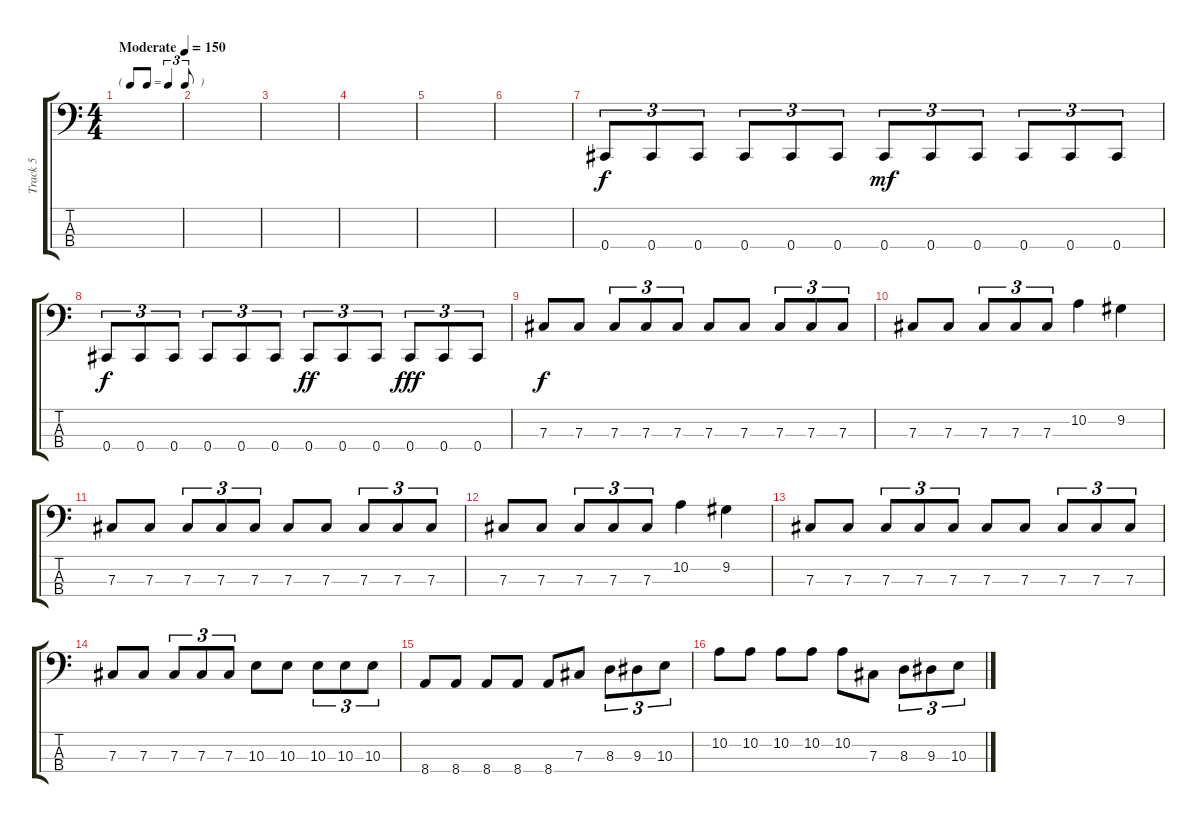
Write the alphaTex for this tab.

\track ("Track 5" "Track 5") {instrument electricbassfinger}
\staff {score tabs}
\tuning (E2 B1 Gb1 Db1) {hide}
\ts (4 4)
\tf triplet8th
\tempo (150 "Moderate")
\clef f4
\ks c
|
|
|
|
|
|
0.4.8{tu (3 2) instrument slapbass1} 0.4.8{tu (3 2)} 0.4.8{tu (3 2)} 0.4.8{tu (3 2)} 0.4.8{tu (3 2)} 0.4.8{tu (3 2)} 0.4.8{tu (3 2) dy mf} 0.4.8{tu (3 2)} 0.4.8{tu (3 2)} 0.4.8{tu (3 2)} 0.4.8{tu (3 2)} 0.4.8{tu (3 2)} |
0.4.8{tu (3 2) dy f} 0.4.8{tu (3 2)} 0.4.8{tu (3 2)} 0.4.8{tu (3 2)} 0.4.8{tu (3 2)} 0.4.8{tu (3 2)} 0.4.8{tu (3 2) dy ff} 0.4.8{tu (3 2)} 0.4.8{tu (3 2)} 0.4.8{tu (3 2) dy fff} 0.4.8{tu (3 2)} 0.4.8{tu (3 2)} |
7.3.8{dy f volume 16 instrument electricbassfinger} 7.3.8 7.3.8{tu (3 2)} 7.3.8{tu (3 2)} 7.3.8{tu (3 2)} 7.3.8 7.3.8 7.3.8{tu (3 2)} 7.3.8{tu (3 2)} 7.3.8{tu (3 2)} |
7.3.8 7.3.8 7.3.8{tu (3 2)} 7.3.8{tu (3 2)} 7.3.8{tu (3 2)} 10.2.4 9.2.4 |
7.3.8{volume 16} 7.3.8 7.3.8{tu (3 2)} 7.3.8{tu (3 2)} 7.3.8{tu (3 2)} 7.3.8 7.3.8 7.3.8{tu (3 2)} 7.3.8{tu (3 2)} 7.3.8{tu (3 2)} |
7.3.8 7.3.8 7.3.8{tu (3 2)} 7.3.8{tu (3 2)} 7.3.8{tu (3 2)} 10.2.4 9.2.4 |
7.3.8 7.3.8 7.3.8{tu (3 2)} 7.3.8{tu (3 2)} 7.3.8{tu (3 2)} 7.3.8 7.3.8 7.3.8{tu (3 2)} 7.3.8{tu (3 2)} 7.3.8{tu (3 2)} |
7.3.8 7.3.8 7.3.8{tu (3 2)} 7.3.8{tu (3 2)} 7.3.8{tu (3 2)} 10.3.8 10.3.8 10.3.8{tu (3 2)} 10.3.8{tu (3 2)} 10.3.8{tu (3 2)} |
8.4.8 8.4.8 8.4.8 8.4.8 8.4.8 7.3.8 8.3.8{tu (3 2)} 9.3.8{tu (3 2)} 10.3.8{tu (3 2)} |
10.2.8 10.2.8 10.2.8 10.2.8 10.2.8 7.3.8 8.3.8{tu (3 2)} 9.3.8{tu (3 2)} 10.3.8{tu (3 2)}
